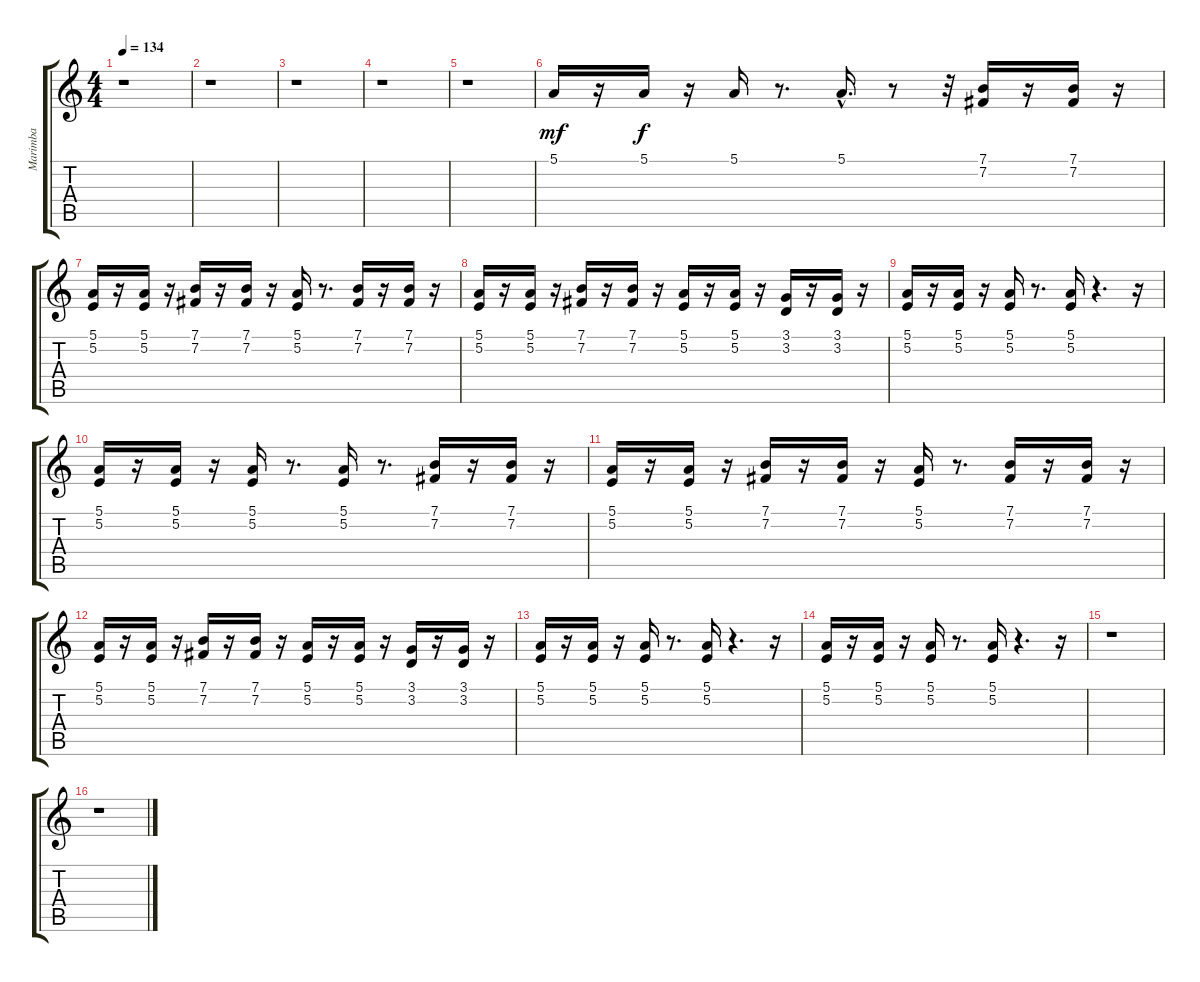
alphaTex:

\track ("Marimba" "Marimba") {instrument marimba}
\staff {score tabs}
\tuning (E4 B3 G3 D3 A2 E2) {hide}
\ts (4 4)
\tempo 134
\clef g2
\ks c
r.1{dy mf instrument marimba} |
r.1 |
r.1 |
r.1 |
r.1 |
5.1.16 r.16 5.1.16{dy f} r.16 5.1.16 r.8{d} 5.1{hac}.16{d} r.8 r.32 (7.1 7.2).16 r.16 (7.1 7.2).16 r.16 |
(5.1 5.2).16 r.16 (5.1 5.2).16 r.16 (7.1 7.2).16 r.16 (7.1 7.2).16 r.16 (5.1 5.2).16 r.8{d} (7.1 7.2).16 r.16 (7.1 7.2).16 r.16 |
(5.1 5.2).16 r.16 (5.1 5.2).16 r.16 (7.1 7.2).16 r.16 (7.1 7.2).16 r.16 (5.1 5.2).16 r.16 (5.1 5.2).16 r.16 (3.1 3.2).16 r.16 (3.1 3.2).16 r.16 |
(5.1 5.2).16 r.16 (5.1 5.2).16 r.16 (5.1 5.2).16 r.8{d} (5.1 5.2).16 r.4{d} r.16 |
(5.1 5.2).16 r.16 (5.1 5.2).16 r.16 (5.1 5.2).16 r.8{d} (5.1 5.2).16 r.8{d} (7.1 7.2).16 r.16 (7.1 7.2).16 r.16 |
(5.1 5.2).16 r.16 (5.1 5.2).16 r.16 (7.1 7.2).16 r.16 (7.1 7.2).16 r.16 (5.1 5.2).16 r.8{d} (7.1 7.2).16 r.16 (7.1 7.2).16 r.16 |
(5.1 5.2).16 r.16 (5.1 5.2).16 r.16 (7.1 7.2).16 r.16 (7.1 7.2).16 r.16 (5.1 5.2).16 r.16 (5.1 5.2).16 r.16 (3.1 3.2).16 r.16 (3.1 3.2).16 r.16 |
(5.1 5.2).16 r.16 (5.1 5.2).16 r.16 (5.1 5.2).16 r.8{d} (5.1 5.2).16 r.4{d} r.16 |
(5.1 5.2).16 r.16 (5.1 5.2).16 r.16 (5.1 5.2).16 r.8{d} (5.1 5.2).16 r.4{d} r.16 |
r.1 |
r.1
